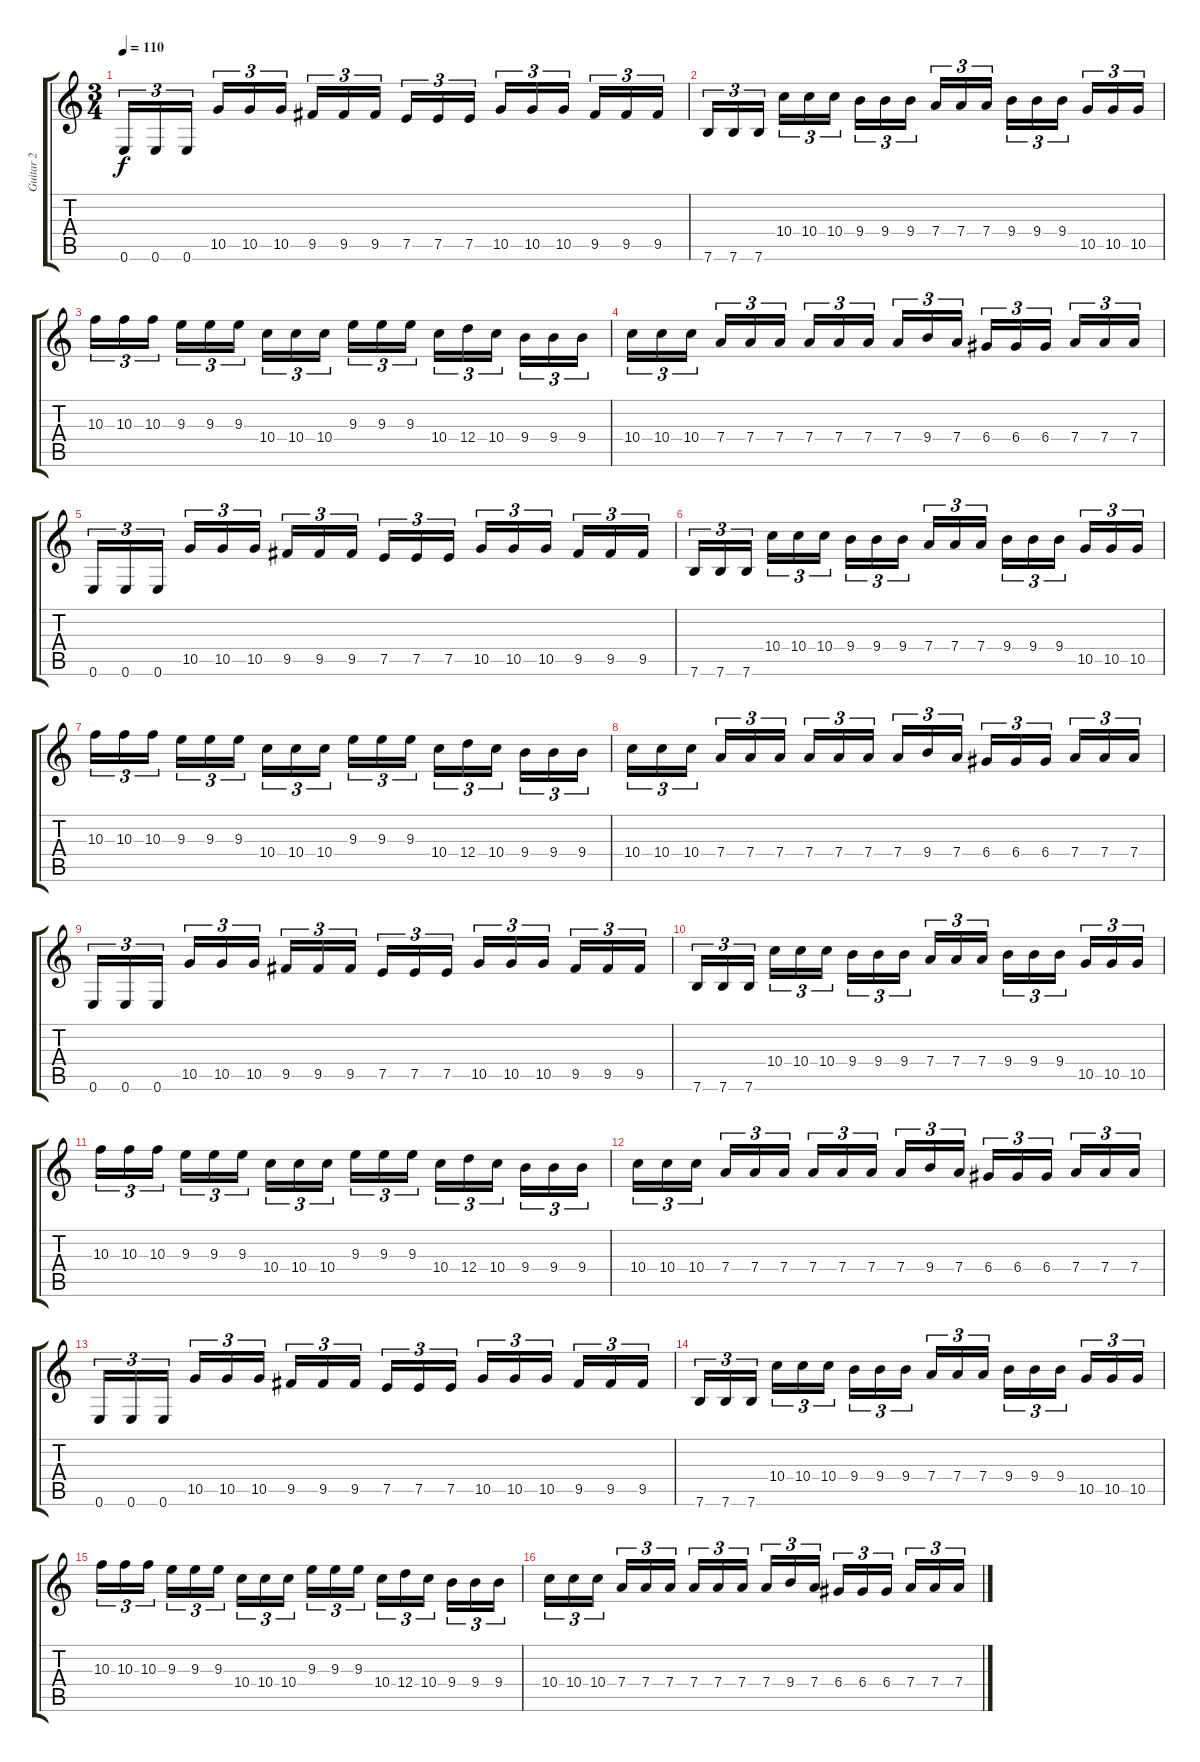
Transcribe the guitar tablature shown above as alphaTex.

\track ("Guitar 2" "Guitar 2") {instrument distortionguitar}
\staff {score tabs}
\tuning (E4 B3 G3 D3 A2 E2) {hide}
\ts (3 4)
\tempo 110
\clef g2
\ks c
0.6.16{tu (3 2) dy f volume 11 instrument distortionguitar} 0.6.16{tu (3 2)} 0.6.16{tu (3 2) beam splitsecondary} 10.5.16{tu (3 2)} 10.5.16{tu (3 2)} 10.5.16{tu (3 2)} 9.5.16{tu (3 2)} 9.5.16{tu (3 2)} 9.5.16{tu (3 2) beam splitsecondary} 7.5.16{tu (3 2)} 7.5.16{tu (3 2)} 7.5.16{tu (3 2)} 10.5.16{tu (3 2)} 10.5.16{tu (3 2)} 10.5.16{tu (3 2) beam splitsecondary} 9.5.16{tu (3 2)} 9.5.16{tu (3 2)} 9.5.16{tu (3 2)} |
7.6.16{tu (3 2)} 7.6.16{tu (3 2)} 7.6.16{tu (3 2) beam splitsecondary} 10.4.16{tu (3 2)} 10.4.16{tu (3 2)} 10.4.16{tu (3 2)} 9.4.16{tu (3 2)} 9.4.16{tu (3 2)} 9.4.16{tu (3 2) beam splitsecondary} 7.4.16{tu (3 2)} 7.4.16{tu (3 2)} 7.4.16{tu (3 2)} 9.4.16{tu (3 2)} 9.4.16{tu (3 2)} 9.4.16{tu (3 2) beam splitsecondary} 10.5.16{tu (3 2)} 10.5.16{tu (3 2)} 10.5.16{tu (3 2)} |
10.3.16{tu (3 2)} 10.3.16{tu (3 2)} 10.3.16{tu (3 2) beam splitsecondary} 9.3.16{tu (3 2)} 9.3.16{tu (3 2)} 9.3.16{tu (3 2)} 10.4.16{tu (3 2)} 10.4.16{tu (3 2)} 10.4.16{tu (3 2) beam splitsecondary} 9.3.16{tu (3 2)} 9.3.16{tu (3 2)} 9.3.16{tu (3 2)} 10.4.16{tu (3 2)} 12.4.16{tu (3 2)} 10.4.16{tu (3 2) beam splitsecondary} 9.4.16{tu (3 2)} 9.4.16{tu (3 2)} 9.4.16{tu (3 2)} |
10.4.16{tu (3 2)} 10.4.16{tu (3 2)} 10.4.16{tu (3 2) beam splitsecondary} 7.4.16{tu (3 2)} 7.4.16{tu (3 2)} 7.4.16{tu (3 2)} 7.4.16{tu (3 2)} 7.4.16{tu (3 2)} 7.4.16{tu (3 2) beam splitsecondary} 7.4.16{tu (3 2)} 9.4.16{tu (3 2)} 7.4.16{tu (3 2)} 6.4.16{tu (3 2)} 6.4.16{tu (3 2)} 6.4.16{tu (3 2) beam splitsecondary} 7.4.16{tu (3 2)} 7.4.16{tu (3 2)} 7.4.16{tu (3 2)} |
0.6.16{tu (3 2)} 0.6.16{tu (3 2)} 0.6.16{tu (3 2) beam splitsecondary} 10.5.16{tu (3 2)} 10.5.16{tu (3 2)} 10.5.16{tu (3 2)} 9.5.16{tu (3 2)} 9.5.16{tu (3 2)} 9.5.16{tu (3 2) beam splitsecondary} 7.5.16{tu (3 2)} 7.5.16{tu (3 2)} 7.5.16{tu (3 2)} 10.5.16{tu (3 2)} 10.5.16{tu (3 2)} 10.5.16{tu (3 2) beam splitsecondary} 9.5.16{tu (3 2)} 9.5.16{tu (3 2)} 9.5.16{tu (3 2)} |
7.6.16{tu (3 2)} 7.6.16{tu (3 2)} 7.6.16{tu (3 2) beam splitsecondary} 10.4.16{tu (3 2)} 10.4.16{tu (3 2)} 10.4.16{tu (3 2)} 9.4.16{tu (3 2)} 9.4.16{tu (3 2)} 9.4.16{tu (3 2) beam splitsecondary} 7.4.16{tu (3 2)} 7.4.16{tu (3 2)} 7.4.16{tu (3 2)} 9.4.16{tu (3 2)} 9.4.16{tu (3 2)} 9.4.16{tu (3 2) beam splitsecondary} 10.5.16{tu (3 2)} 10.5.16{tu (3 2)} 10.5.16{tu (3 2)} |
10.3.16{tu (3 2)} 10.3.16{tu (3 2)} 10.3.16{tu (3 2) beam splitsecondary} 9.3.16{tu (3 2)} 9.3.16{tu (3 2)} 9.3.16{tu (3 2)} 10.4.16{tu (3 2)} 10.4.16{tu (3 2)} 10.4.16{tu (3 2) beam splitsecondary} 9.3.16{tu (3 2)} 9.3.16{tu (3 2)} 9.3.16{tu (3 2)} 10.4.16{tu (3 2)} 12.4.16{tu (3 2)} 10.4.16{tu (3 2) beam splitsecondary} 9.4.16{tu (3 2)} 9.4.16{tu (3 2)} 9.4.16{tu (3 2)} |
10.4.16{tu (3 2)} 10.4.16{tu (3 2)} 10.4.16{tu (3 2) beam splitsecondary} 7.4.16{tu (3 2)} 7.4.16{tu (3 2)} 7.4.16{tu (3 2)} 7.4.16{tu (3 2)} 7.4.16{tu (3 2)} 7.4.16{tu (3 2) beam splitsecondary} 7.4.16{tu (3 2)} 9.4.16{tu (3 2)} 7.4.16{tu (3 2)} 6.4.16{tu (3 2)} 6.4.16{tu (3 2)} 6.4.16{tu (3 2) beam splitsecondary} 7.4.16{tu (3 2)} 7.4.16{tu (3 2)} 7.4.16{tu (3 2)} |
0.6.16{tu (3 2)} 0.6.16{tu (3 2)} 0.6.16{tu (3 2) beam splitsecondary} 10.5.16{tu (3 2)} 10.5.16{tu (3 2)} 10.5.16{tu (3 2)} 9.5.16{tu (3 2)} 9.5.16{tu (3 2)} 9.5.16{tu (3 2) beam splitsecondary} 7.5.16{tu (3 2)} 7.5.16{tu (3 2)} 7.5.16{tu (3 2)} 10.5.16{tu (3 2)} 10.5.16{tu (3 2)} 10.5.16{tu (3 2) beam splitsecondary} 9.5.16{tu (3 2)} 9.5.16{tu (3 2)} 9.5.16{tu (3 2)} |
7.6.16{tu (3 2)} 7.6.16{tu (3 2)} 7.6.16{tu (3 2) beam splitsecondary} 10.4.16{tu (3 2)} 10.4.16{tu (3 2)} 10.4.16{tu (3 2)} 9.4.16{tu (3 2)} 9.4.16{tu (3 2)} 9.4.16{tu (3 2) beam splitsecondary} 7.4.16{tu (3 2)} 7.4.16{tu (3 2)} 7.4.16{tu (3 2)} 9.4.16{tu (3 2)} 9.4.16{tu (3 2)} 9.4.16{tu (3 2) beam splitsecondary} 10.5.16{tu (3 2)} 10.5.16{tu (3 2)} 10.5.16{tu (3 2)} |
10.3.16{tu (3 2)} 10.3.16{tu (3 2)} 10.3.16{tu (3 2) beam splitsecondary} 9.3.16{tu (3 2)} 9.3.16{tu (3 2)} 9.3.16{tu (3 2)} 10.4.16{tu (3 2)} 10.4.16{tu (3 2)} 10.4.16{tu (3 2) beam splitsecondary} 9.3.16{tu (3 2)} 9.3.16{tu (3 2)} 9.3.16{tu (3 2)} 10.4.16{tu (3 2)} 12.4.16{tu (3 2)} 10.4.16{tu (3 2) beam splitsecondary} 9.4.16{tu (3 2)} 9.4.16{tu (3 2)} 9.4.16{tu (3 2)} |
10.4.16{tu (3 2)} 10.4.16{tu (3 2)} 10.4.16{tu (3 2) beam splitsecondary} 7.4.16{tu (3 2)} 7.4.16{tu (3 2)} 7.4.16{tu (3 2)} 7.4.16{tu (3 2)} 7.4.16{tu (3 2)} 7.4.16{tu (3 2) beam splitsecondary} 7.4.16{tu (3 2)} 9.4.16{tu (3 2)} 7.4.16{tu (3 2)} 6.4.16{tu (3 2)} 6.4.16{tu (3 2)} 6.4.16{tu (3 2) beam splitsecondary} 7.4.16{tu (3 2)} 7.4.16{tu (3 2)} 7.4.16{tu (3 2)} |
0.6.16{tu (3 2)} 0.6.16{tu (3 2)} 0.6.16{tu (3 2) beam splitsecondary} 10.5.16{tu (3 2)} 10.5.16{tu (3 2)} 10.5.16{tu (3 2)} 9.5.16{tu (3 2)} 9.5.16{tu (3 2)} 9.5.16{tu (3 2) beam splitsecondary} 7.5.16{tu (3 2)} 7.5.16{tu (3 2)} 7.5.16{tu (3 2)} 10.5.16{tu (3 2)} 10.5.16{tu (3 2)} 10.5.16{tu (3 2) beam splitsecondary} 9.5.16{tu (3 2)} 9.5.16{tu (3 2)} 9.5.16{tu (3 2)} |
7.6.16{tu (3 2)} 7.6.16{tu (3 2)} 7.6.16{tu (3 2) beam splitsecondary} 10.4.16{tu (3 2)} 10.4.16{tu (3 2)} 10.4.16{tu (3 2)} 9.4.16{tu (3 2)} 9.4.16{tu (3 2)} 9.4.16{tu (3 2) beam splitsecondary} 7.4.16{tu (3 2)} 7.4.16{tu (3 2)} 7.4.16{tu (3 2)} 9.4.16{tu (3 2)} 9.4.16{tu (3 2)} 9.4.16{tu (3 2) beam splitsecondary} 10.5.16{tu (3 2)} 10.5.16{tu (3 2)} 10.5.16{tu (3 2)} |
10.3.16{tu (3 2)} 10.3.16{tu (3 2)} 10.3.16{tu (3 2) beam splitsecondary} 9.3.16{tu (3 2)} 9.3.16{tu (3 2)} 9.3.16{tu (3 2)} 10.4.16{tu (3 2)} 10.4.16{tu (3 2)} 10.4.16{tu (3 2) beam splitsecondary} 9.3.16{tu (3 2)} 9.3.16{tu (3 2)} 9.3.16{tu (3 2)} 10.4.16{tu (3 2)} 12.4.16{tu (3 2)} 10.4.16{tu (3 2) beam splitsecondary} 9.4.16{tu (3 2)} 9.4.16{tu (3 2)} 9.4.16{tu (3 2)} |
10.4.16{tu (3 2)} 10.4.16{tu (3 2)} 10.4.16{tu (3 2) beam splitsecondary} 7.4.16{tu (3 2)} 7.4.16{tu (3 2)} 7.4.16{tu (3 2)} 7.4.16{tu (3 2)} 7.4.16{tu (3 2)} 7.4.16{tu (3 2) beam splitsecondary} 7.4.16{tu (3 2)} 9.4.16{tu (3 2)} 7.4.16{tu (3 2)} 6.4.16{tu (3 2)} 6.4.16{tu (3 2)} 6.4.16{tu (3 2) beam splitsecondary} 7.4.16{tu (3 2)} 7.4.16{tu (3 2)} 7.4.16{tu (3 2)}
